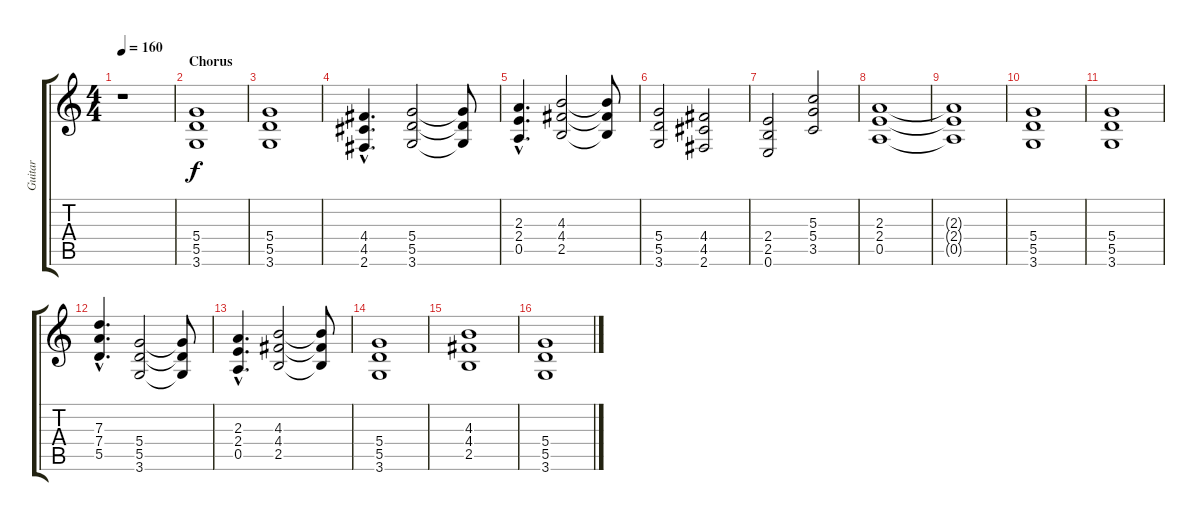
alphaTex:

\track ("Guitar" "Guitar") {instrument distortionguitar}
\staff {score tabs}
\tuning (E4 B3 G3 D3 A2 E2) {hide}
\ts (4 4)
\tempo 160
\clef g2
\ks c
r.1{dy f} |
\section ("" "Chorus")
(5.4 5.5 3.6).1 |
(5.4 5.5 3.6).1 |
(4.4{hac} 4.5{hac} 2.6{hac}).4{d} (5.4 5.5 3.6).2 (5.4{t} 5.5{t} 3.6{t}).8 |
(2.3{hac} 2.4{hac} 0.5{hac}).4{d} (4.3 4.4 2.5).2 (4.3{t} 4.4{t} 2.5{t}).8 |
(5.4 5.5 3.6).2 (4.4 4.5 2.6).2 |
(2.4 2.5 0.6).2 (5.3 5.4 3.5).2 |
(2.3 2.4 0.5).1 |
(2.3{t} 2.4{t} 0.5{t}).1{volume 10} |
(5.4 5.5 3.6).1{volume 13} |
(5.4 5.5 3.6).1 |
(7.3{hac} 7.4{hac} 5.5{hac}).4{d} (5.4 5.5 3.6).2 (5.4{t} 5.5{t} 3.6{t}).8 |
(2.3{hac} 2.4{hac} 0.5{hac}).4{d} (4.3 4.4 2.5).2 (4.3{t} 4.4{t} 2.5{t}).8 |
(5.4 5.5 3.6).1 |
(4.3 4.4 2.5).1{volume 10} |
(5.4 5.5 3.6).1{volume 13}
